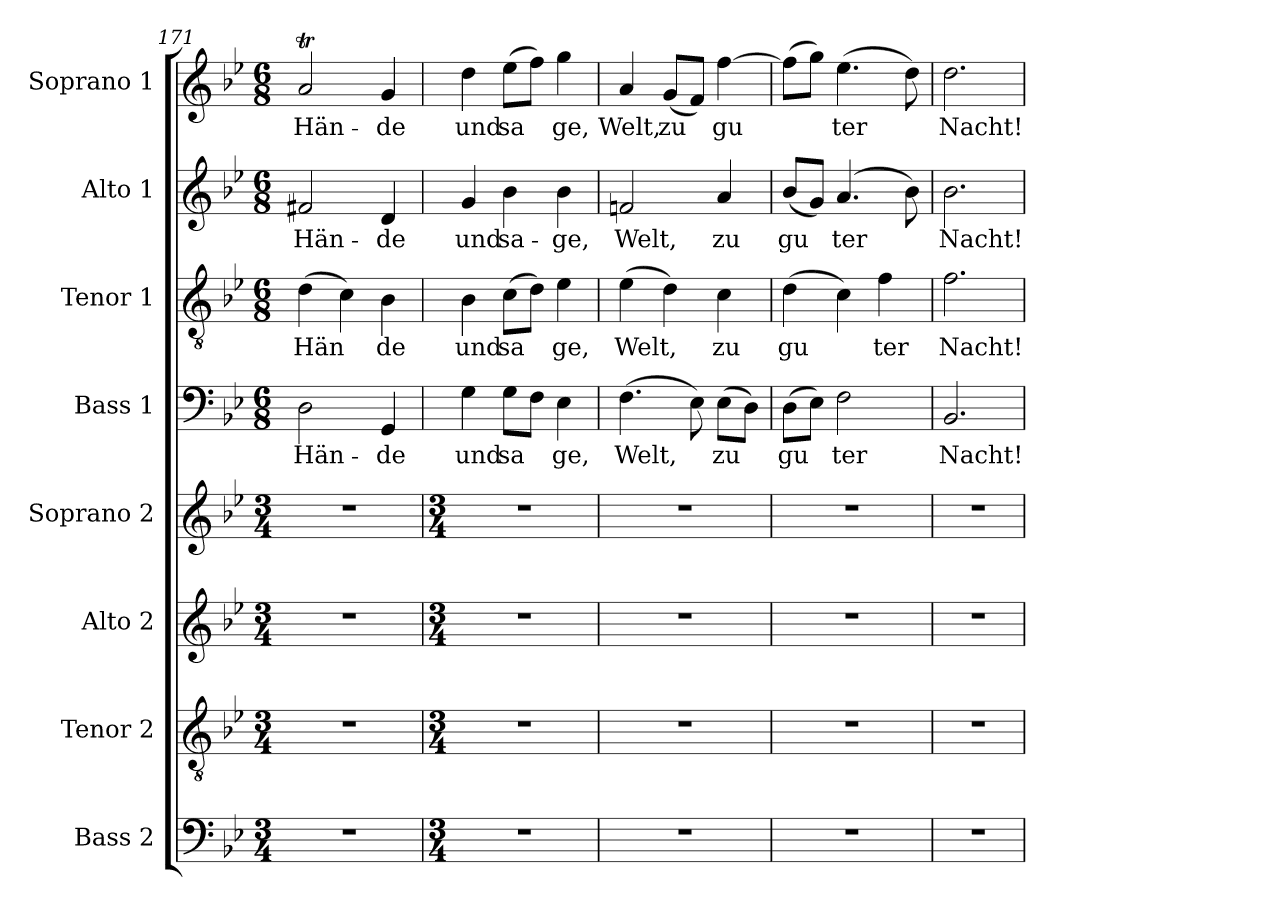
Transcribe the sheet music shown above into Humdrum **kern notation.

**kern	**kern	**kern	**kern	**kern	**text	**kern	**text	**kern	**text	**kern	**text
*part8	*part7	*part6	*part5	*part4	*part4	*part3	*part3	*part2	*part2	*part1	*part1
*staff8	*staff7	*staff6	*staff5	*staff4	*staff4	*staff3	*staff3	*staff2	*staff2	*staff1	*staff1
*I"Bass 2	*I"Tenor 2	*I"Alto 2	*I"Soprano 2	*I"Bass 1	*	*I"Tenor 1	*	*I"Alto 1	*	*I"Soprano 1	*
*I'B2.	*I'T2.	*I'A2.	*I'S2.	*I'B1.	*	*I'T1.	*	*I'A1.	*	*I'S1.	*
*clefF4	*clefGv2	*clefG2	*clefG2	*clefF4	*	*clefGv2	*	*clefG2	*	*clefG2	*
*k[b-e-]	*k[b-e-]	*k[b-e-]	*k[b-e-]	*k[b-e-]	*	*k[b-e-]	*	*k[b-e-]	*	*k[b-e-]	*
*B-:	*B-:	*B-:	*B-:	*B-:	*	*B-:	*	*B-:	*	*B-:	*
*M3/4	*M3/4	*M3/4	*M3/4	*M6/8	*	*M6/8	*	*M6/8	*	*M6/8	*
=171	=171	=171	=171	=171	=171	=171	=171	=171	=171	=171	=171
2.r	2.r	2.r	2.r	2D\	Hän-	(4d\	Hän	2f#X/	Hän-	2at/	Hän-
.	.	.	.	.	.	4c\)	.	.	.	.	.
.	.	.	.	4GG/	-de	4B-\	de	4d/	-de	4g/	-de
!!LO:LB:g=z
=172	=172	=172	=172	=172	=172	=172	=172	=172	=172	=172	=172
*M3/4	*M3/4	*M3/4	*M3/4	*	*	*	*	*	*	*	*
2.r	2.r	2.r	2.r	4G\	und	4B-\	und	4g/	und	4dd\	und
.	.	.	.	8G\L	sa	(8c\L	sa	4b-\	sa-	(8ee-\L	sa
.	.	.	.	8F\J	.	8d\J)	.	.	.	8ff\J)	.
.	.	.	.	4E-\	ge,	4e-\	ge,	4b-\	-ge,	4gg\	ge,
=173	=173	=173	=173	=173	=173	=173	=173	=173	=173	=173	=173
2.r	2.r	2.r	2.r	(4.F\	Welt,	(4e-\	Welt,	2fni/	Welt,	4a/	Welt,
.	.	.	.	.	.	4d\)	.	.	.	(8g/L	zu
.	.	.	.	8E-\)	.	.	.	.	.	8f/J)	.
.	.	.	.	(8E-\L	zu	4c\	zu	4a/	zu	[4ff\	gu
.	.	.	.	8D\J)	.	.	.	.	.	.	.
=174	=174	=174	=174	=174	=174	=174	=174	=174	=174	=174	=174
2.r	2.r	2.r	2.r	(8D\L	gu	(4d\	gu	(8b-/L	gu	(8ff\L]	.
.	.	.	.	8E-\J)	.	.	.	8g/J)	.	8gg\J)	.
.	.	.	.	2F\	ter	4c\)	.	(4.a/	ter	(4.ee-\	ter
.	.	.	.	.	.	4f\	ter	.	.	.	.
.	.	.	.	.	.	.	.	8b-\)	.	8dd\)	.
=175	=175	=175	=175	=175	=175	=175	=175	=175	=175	=175	=175
2.r	2.r	2.r	2.r	2.BB-/	Nacht!	2.f\	Nacht!	2.b-\	Nacht!	2.dd\	Nacht!
=	=	=	=	=	=	=	=	=	=	=	=
*-	*-	*-	*-	*-	*-	*-	*-	*-	*-	*-	*-
